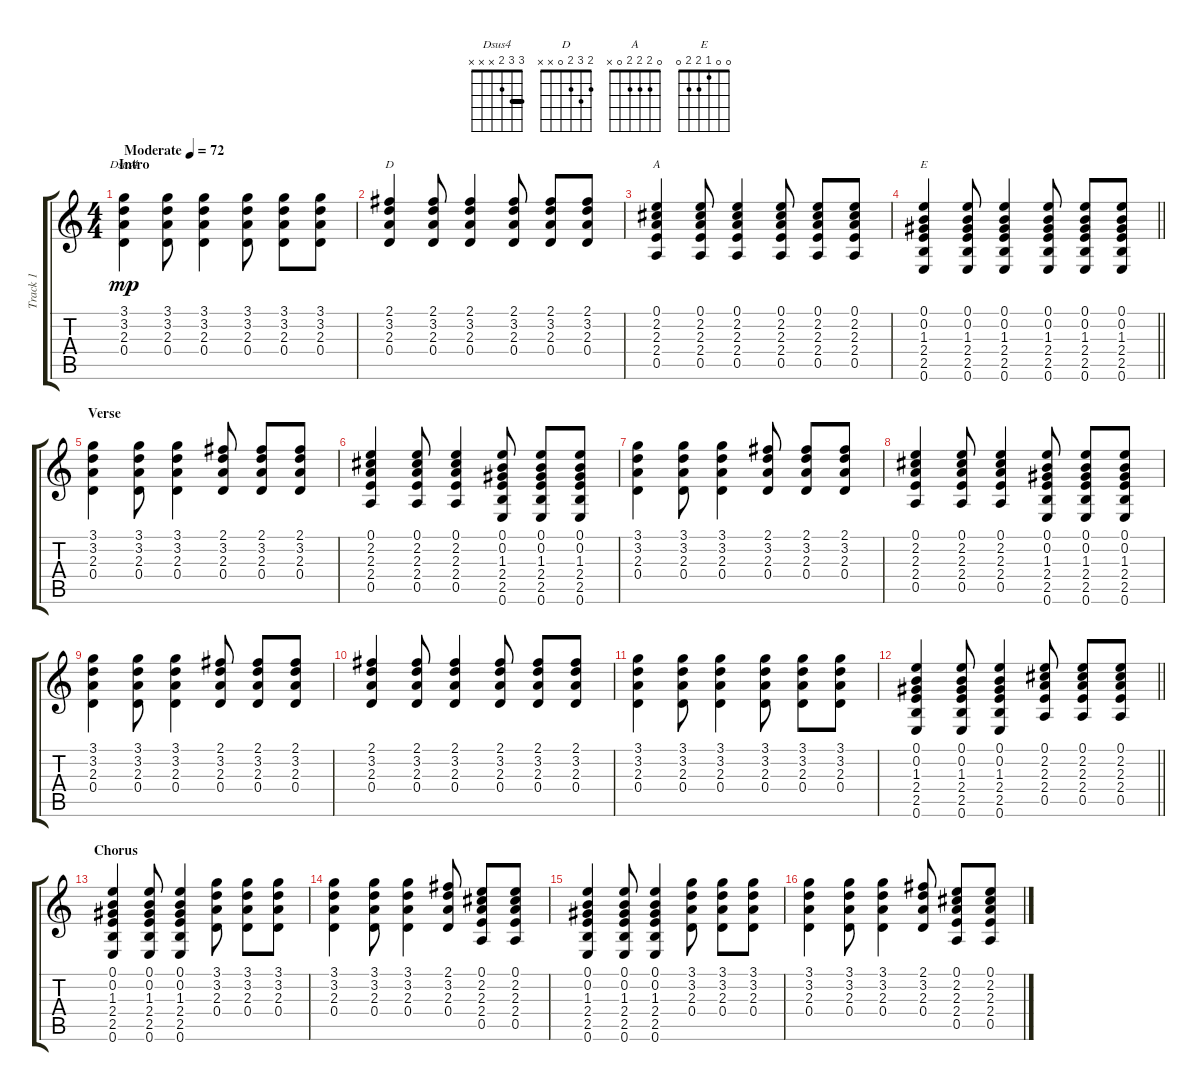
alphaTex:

\track ("Track 1" "Track 1") {instrument acousticguitarsteel}
\staff {score tabs}
\tuning (E4 B3 G3 D3 A2 E2) {hide}
\chord ("Dsus4" 3 3 2 x x x) {barre 3}
\chord ("D" 2 3 2 0 x x)
\chord ("A" 0 2 2 2 0 x)
\chord ("E" 0 0 1 2 2 0)
\ts (4 4)
\section ("" "Intro")
\tempo (72 "Moderate")
\clef g2
\ks c
(3.1 3.2 2.3 0.4).4{ch "Dsus4" dy mp instrument acousticguitarsteel} (3.1 3.2 2.3 0.4).8 (3.1 3.2 2.3 0.4).4 (3.1 3.2 2.3 0.4).8 (3.1 3.2 2.3 0.4).8 (3.1 3.2 2.3 0.4).8 |
(2.1 3.2 2.3 0.4).4{ch "D"} (2.1 3.2 2.3 0.4).8 (2.1 3.2 2.3 0.4).4 (2.1 3.2 2.3 0.4).8 (2.1 3.2 2.3 0.4).8 (2.1 3.2 2.3 0.4).8 |
(0.1 2.2 2.3 2.4 0.5).4{ch "A"} (0.1 2.2 2.3 2.4 0.5).8 (0.1 2.2 2.3 2.4 0.5).4 (0.1 2.2 2.3 2.4 0.5).8 (0.1 2.2 2.3 2.4 0.5).8 (0.1 2.2 2.3 2.4 0.5).8 |
\barLineRight lightlight
(0.1 0.2 1.3 2.4 2.5 0.6).4{ch "E"} (0.1 0.2 1.3 2.4 2.5 0.6).8 (0.1 0.2 1.3 2.4 2.5 0.6).4 (0.1 0.2 1.3 2.4 2.5 0.6).8 (0.1 0.2 1.3 2.4 2.5 0.6).8 (0.1 0.2 1.3 2.4 2.5 0.6).8 |
\section ("" "Verse")
(3.1 3.2 2.3 0.4).4 (3.1 3.2 2.3 0.4).8 (3.1 3.2 2.3 0.4).4 (2.1 3.2 2.3 0.4).8 (2.1 3.2 2.3 0.4).8 (2.1 3.2 2.3 0.4).8 |
(0.1 2.2 2.3 2.4 0.5).4 (0.1 2.2 2.3 2.4 0.5).8 (0.1 2.2 2.3 2.4 0.5).4 (0.1 0.2 1.3 2.4 2.5 0.6).8 (0.1 0.2 1.3 2.4 2.5 0.6).8 (0.1 0.2 1.3 2.4 2.5 0.6).8 |
(3.1 3.2 2.3 0.4).4 (3.1 3.2 2.3 0.4).8 (3.1 3.2 2.3 0.4).4 (2.1 3.2 2.3 0.4).8 (2.1 3.2 2.3 0.4).8 (2.1 3.2 2.3 0.4).8 |
(0.1 2.2 2.3 2.4 0.5).4 (0.1 2.2 2.3 2.4 0.5).8 (0.1 2.2 2.3 2.4 0.5).4 (0.1 0.2 1.3 2.4 2.5 0.6).8 (0.1 0.2 1.3 2.4 2.5 0.6).8 (0.1 0.2 1.3 2.4 2.5 0.6).8 |
(3.1 3.2 2.3 0.4).4 (3.1 3.2 2.3 0.4).8 (3.1 3.2 2.3 0.4).4 (2.1 3.2 2.3 0.4).8 (2.1 3.2 2.3 0.4).8 (2.1 3.2 2.3 0.4).8 |
(2.1 3.2 2.3 0.4).4 (2.1 3.2 2.3 0.4).8 (2.1 3.2 2.3 0.4).4 (2.1 3.2 2.3 0.4).8 (2.1 3.2 2.3 0.4).8 (2.1 3.2 2.3 0.4).8 |
(3.1 3.2 2.3 0.4).4 (3.1 3.2 2.3 0.4).8 (3.1 3.2 2.3 0.4).4 (3.1 3.2 2.3 0.4).8 (3.1 3.2 2.3 0.4).8 (3.1 3.2 2.3 0.4).8 |
\barLineRight lightlight
(0.1 0.2 1.3 2.4 2.5 0.6).4 (0.1 0.2 1.3 2.4 2.5 0.6).8 (0.1 0.2 1.3 2.4 2.5 0.6).4 (0.1 2.2 2.3 2.4 0.5).8 (0.1 2.2 2.3 2.4 0.5).8 (0.1 2.2 2.3 2.4 0.5).8 |
\section ("" "Chorus")
(0.1 0.2 1.3 2.4 2.5 0.6).4 (0.1 0.2 1.3 2.4 2.5 0.6).8 (0.1 0.2 1.3 2.4 2.5 0.6).4 (3.1 3.2 2.3 0.4).8 (3.1 3.2 2.3 0.4).8 (3.1 3.2 2.3 0.4).8 |
(3.1 3.2 2.3 0.4).4 (3.1 3.2 2.3 0.4).8 (3.1 3.2 2.3 0.4).4 (2.1 3.2 2.3 0.4).8 (0.1 2.2 2.3 2.4 0.5).8 (0.1 2.2 2.3 2.4 0.5).8 |
(0.1 0.2 1.3 2.4 2.5 0.6).4 (0.1 0.2 1.3 2.4 2.5 0.6).8 (0.1 0.2 1.3 2.4 2.5 0.6).4 (3.1 3.2 2.3 0.4).8 (3.1 3.2 2.3 0.4).8 (3.1 3.2 2.3 0.4).8 |
(3.1 3.2 2.3 0.4).4 (3.1 3.2 2.3 0.4).8 (3.1 3.2 2.3 0.4).4 (2.1 3.2 2.3 0.4).8 (0.1 2.2 2.3 2.4 0.5).8 (0.1 2.2 2.3 2.4 0.5).8
